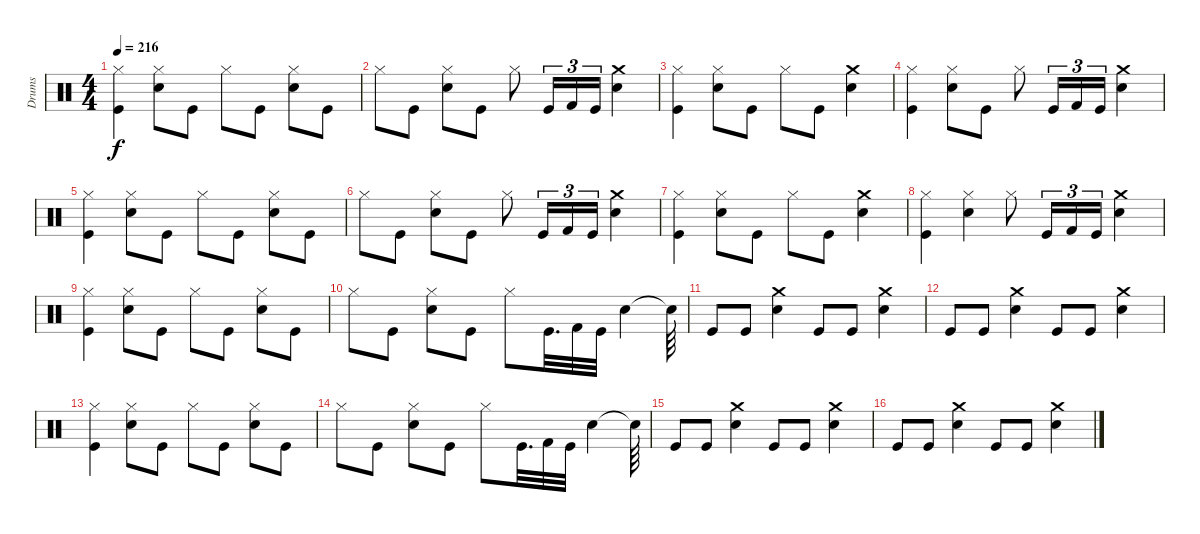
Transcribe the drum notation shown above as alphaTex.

\track ("Drums" "Drums") {instrument percussion}
\staff {score}
\articulation defaults
\ts (4 4)
\tempo 216
\clef neutral
\ks c
("Hi-Hat (closed)" "Kick (hit)").4{dy f} ("Snare (hit) 2" "Hi-Hat (closed)").8 "Kick (hit)".8 "Hi-Hat (closed)".8 "Kick (hit)".8 ("Snare (hit) 2" "Hi-Hat (closed)").8 "Kick (hit)".8 |
"Hi-Hat (closed)".8 "Kick (hit)".8 ("Snare (hit) 2" "Hi-Hat (closed)").8 "Kick (hit)".8 "Hi-Hat (closed)".8 "Kick (hit)".16{tu (3 2)} "Kick (hit) 2".16{tu (3 2)} "Kick (hit)".16{tu (3 2)} ("Crash medium (hit)" "Snare (hit) 2").4 |
("Hi-Hat (closed)" "Kick (hit)").4 ("Snare (hit) 2" "Hi-Hat (closed)").8 "Kick (hit)".8 "Hi-Hat (closed)".8 "Kick (hit)".8 ("Crash medium (hit)" "Snare (hit) 2").4 |
("Kick (hit)" "Hi-Hat (closed)").4 ("Snare (hit) 2" "Hi-Hat (closed)").8 "Kick (hit)".8 "Hi-Hat (closed)".8 "Kick (hit)".16{tu (3 2)} "Kick (hit) 2".16{tu (3 2)} "Kick (hit)".16{tu (3 2)} ("Crash medium (hit)" "Snare (hit) 2").4 |
("Hi-Hat (closed)" "Kick (hit)").4 ("Snare (hit) 2" "Hi-Hat (closed)").8 "Kick (hit)".8 "Hi-Hat (closed)".8 "Kick (hit)".8 ("Snare (hit) 2" "Hi-Hat (closed)").8 "Kick (hit)".8 |
"Hi-Hat (closed)".8 "Kick (hit)".8 ("Snare (hit) 2" "Hi-Hat (closed)").8 "Kick (hit)".8 "Hi-Hat (closed)".8 "Kick (hit)".16{tu (3 2)} "Kick (hit) 2".16{tu (3 2)} "Kick (hit)".16{tu (3 2)} ("Crash medium (hit)" "Snare (hit) 2").4 |
("Hi-Hat (closed)" "Kick (hit)").4 ("Snare (hit) 2" "Hi-Hat (closed)").8 "Kick (hit)".8 "Hi-Hat (closed)".8 "Kick (hit)".8 ("Crash medium (hit)" "Snare (hit) 2").4 |
("Hi-Hat (closed)" "Kick (hit)").4 ("Snare (hit) 2" "Hi-Hat (closed)").4 "Hi-Hat (closed)".8 "Kick (hit)".16{tu (3 2)} "Kick (hit) 2".16{tu (3 2)} "Kick (hit)".16{tu (3 2)} ("Crash medium (hit)" "Snare (hit) 2").4 |
("Hi-Hat (closed)" "Kick (hit)").4 ("Hi-Hat (closed)" "Snare (hit) 2").8 "Kick (hit)".8 "Hi-Hat (closed)".8 "Kick (hit)".8 ("Snare (hit) 2" "Hi-Hat (closed)").8 "Kick (hit)".8 |
"Hi-Hat (closed)".8 "Kick (hit)".8 ("Snare (hit) 2" "Hi-Hat (closed)").8 "Kick (hit)".8 "Hi-Hat (closed)".8 "Kick (hit)".32{d} "Kick (hit) 2".32 "Kick (hit)".32 "Snare (hit) 2".4 "Snare (hit)"{t}.64 |
"Kick (hit)".8 "Kick (hit)".8 ("Crash medium (hit)" "Snare (hit) 2").4 "Kick (hit)".8 "Kick (hit)".8 ("Snare (hit) 2" "Crash medium (hit)").4 |
"Kick (hit)".8 "Kick (hit)".8 ("Snare (hit) 2" "Crash medium (hit)").4 "Kick (hit)".8 "Kick (hit)".8 ("Snare (hit) 2" "Crash medium (hit)").4 |
("Hi-Hat (closed)" "Kick (hit)").4 ("Snare (hit) 2" "Hi-Hat (closed)").8 "Kick (hit)".8 "Hi-Hat (closed)".8 "Kick (hit)".8 ("Snare (hit) 2" "Hi-Hat (closed)").8 "Kick (hit)".8 |
"Hi-Hat (closed)".8 "Kick (hit)".8 ("Snare (hit) 2" "Hi-Hat (closed)").8 "Kick (hit)".8 "Hi-Hat (closed)".8 "Kick (hit)".32{d} "Kick (hit) 2".32 "Kick (hit)".32 "Snare (hit) 2".4 "Snare (hit)"{t}.64 |
"Kick (hit)".8 "Kick (hit)".8 ("Crash medium (hit)" "Snare (hit) 2").4 "Kick (hit)".8 "Kick (hit)".8 ("Snare (hit) 2" "Crash medium (hit)").4 |
"Kick (hit)".8 "Kick (hit)".8 ("Snare (hit) 2" "Crash medium (hit)").4 "Kick (hit)".8 "Kick (hit)".8 ("Snare (hit) 2" "Crash medium (hit)").4
